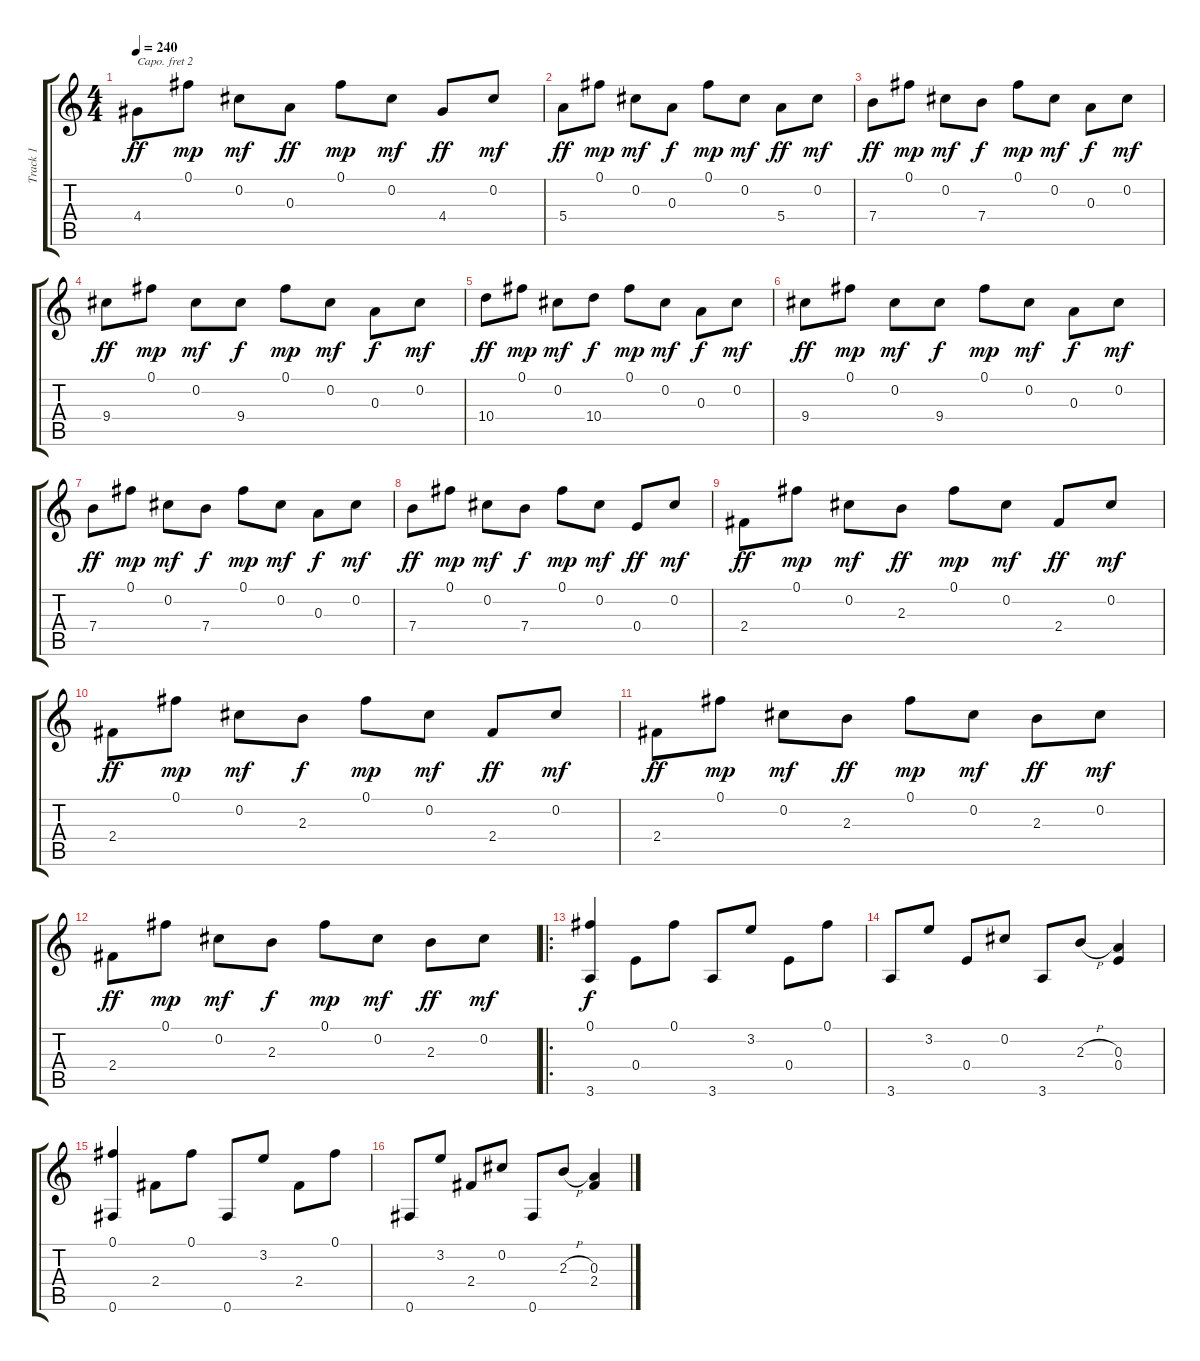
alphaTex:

\track ("Track 1" "Track 1") {instrument acousticguitarsteel}
\staff {score tabs}
\capo 2
\tuning (E4 B3 G3 D3 A2 E2) {hide}
\ts (4 4)
\tempo 240
\clef g2
\ks c
4.4.8{dy ff} 0.1.8{dy mp} 0.2.8{dy mf} 0.3.8{dy ff} 0.1.8{dy mp} 0.2.8{dy mf} 4.4.8{dy ff} 0.2.8{dy mf} |
5.4.8{dy ff} 0.1.8{dy mp} 0.2.8{dy mf} 0.3.8{dy f} 0.1.8{dy mp} 0.2.8{dy mf} 5.4.8{dy ff} 0.2.8{dy mf} |
7.4.8{dy ff} 0.1.8{dy mp} 0.2.8{dy mf} 7.4.8{dy f} 0.1.8{dy mp} 0.2.8{dy mf} 0.3.8{dy f} 0.2.8{dy mf} |
9.4.8{dy ff} 0.1.8{dy mp} 0.2.8{dy mf} 9.4.8{dy f} 0.1.8{dy mp} 0.2.8{dy mf} 0.3.8{dy f} 0.2.8{dy mf} |
10.4.8{dy ff} 0.1.8{dy mp} 0.2.8{dy mf} 10.4.8{dy f} 0.1.8{dy mp} 0.2.8{dy mf} 0.3.8{dy f} 0.2.8{dy mf} |
9.4.8{dy ff} 0.1.8{dy mp} 0.2.8{dy mf} 9.4.8{dy f} 0.1.8{dy mp} 0.2.8{dy mf} 0.3.8{dy f} 0.2.8{dy mf} |
7.4.8{dy ff} 0.1.8{dy mp} 0.2.8{dy mf} 7.4.8{dy f} 0.1.8{dy mp} 0.2.8{dy mf} 0.3.8{dy f} 0.2.8{dy mf} |
7.4.8{dy ff} 0.1.8{dy mp} 0.2.8{dy mf} 7.4.8{dy f} 0.1.8{dy mp} 0.2.8{dy mf} 0.4.8{dy ff} 0.2.8{dy mf} |
2.4.8{dy ff} 0.1.8{dy mp} 0.2.8{dy mf} 2.3.8{dy ff} 0.1.8{dy mp} 0.2.8{dy mf} 2.4.8{dy ff} 0.2.8{dy mf} |
2.4.8{dy ff} 0.1.8{dy mp} 0.2.8{dy mf} 2.3.8{dy f} 0.1.8{dy mp} 0.2.8{dy mf} 2.4.8{dy ff} 0.2.8{dy mf} |
2.4.8{dy ff} 0.1.8{dy mp} 0.2.8{dy mf} 2.3.8{dy ff} 0.1.8{dy mp} 0.2.8{dy mf} 2.3.8{dy ff} 0.2.8{dy mf} |
2.4.8{dy ff} 0.1.8{dy mp} 0.2.8{dy mf} 2.3.8{dy f} 0.1.8{dy mp} 0.2.8{dy mf} 2.3.8{dy ff} 0.2.8{dy mf} |
\ro
(0.1 3.6).4{dy f} 0.4.8 0.1.8 3.6.8 3.2.8 0.4.8 0.1.8 |
3.6.8 3.2.8 0.4.8 0.2.8 3.6.8 2.3{h}.8 (0.3 0.4).4 |
(0.1 0.6).4 2.4.8 0.1.8 0.6.8 3.2.8 2.4.8 0.1.8 |
0.6.8 3.2.8 2.4.8 0.2.8 0.6.8 2.3{h}.8 (0.3 2.4).4
